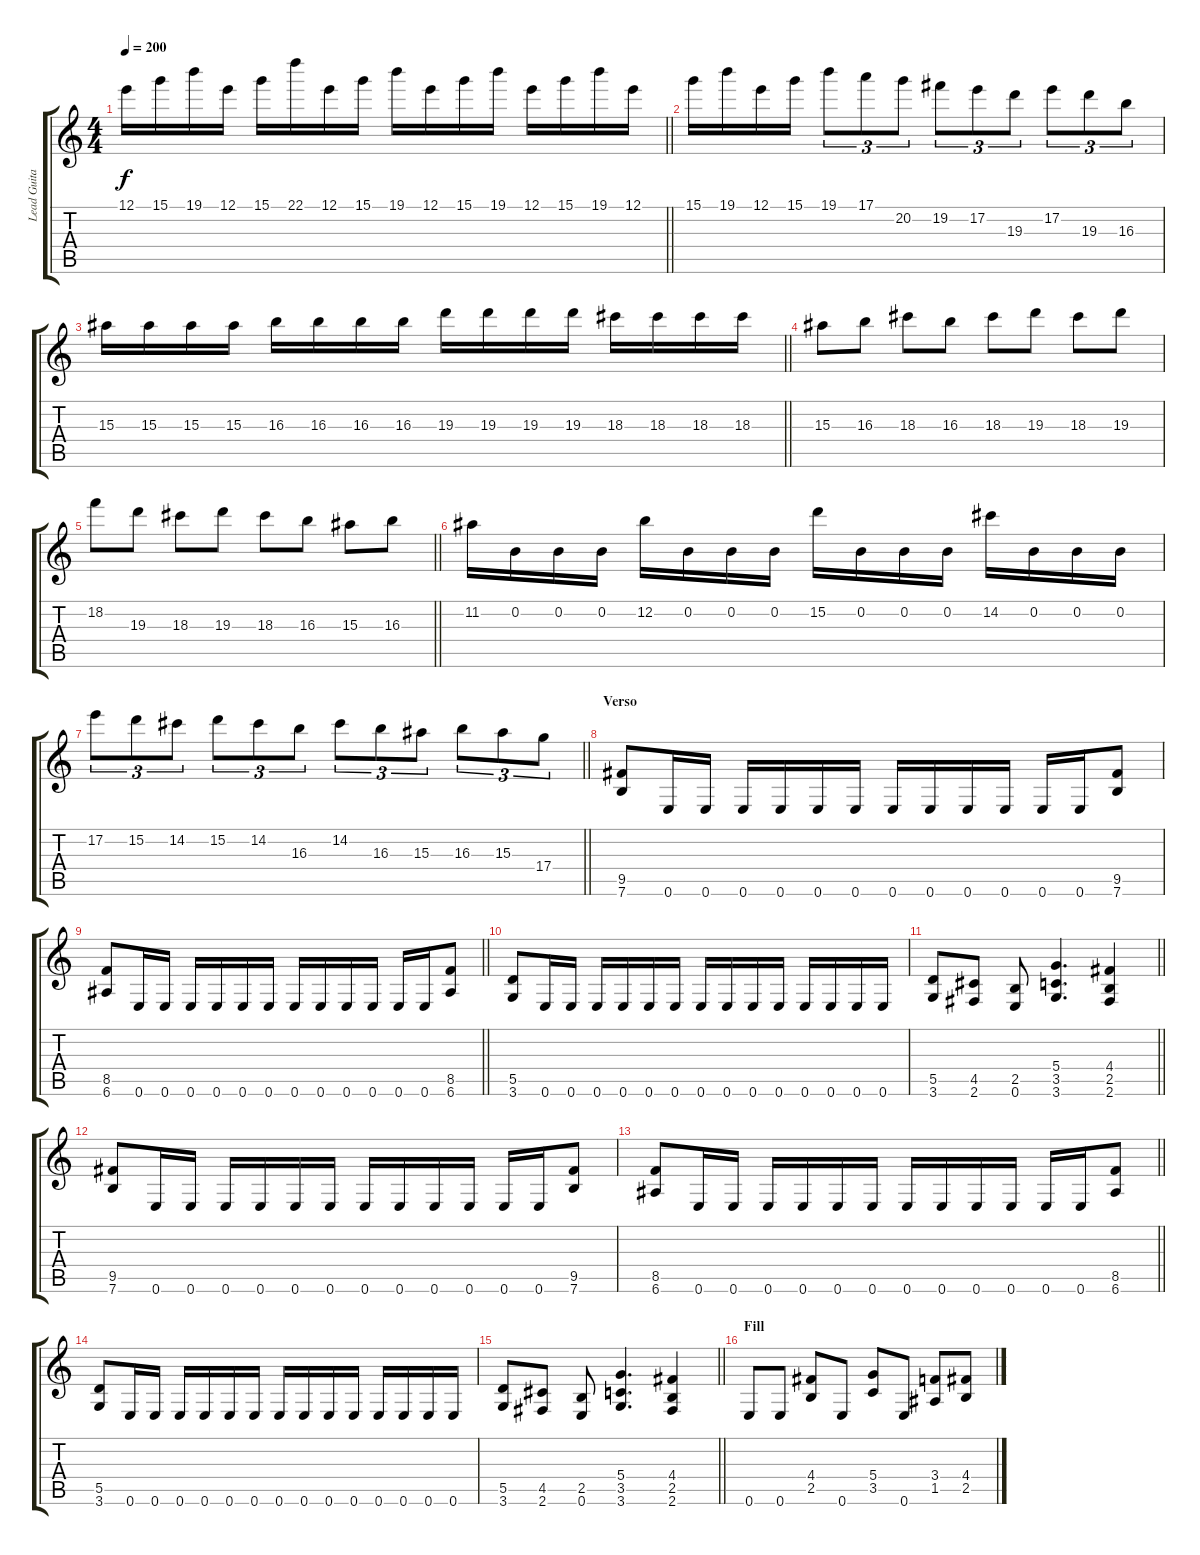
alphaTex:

\track ("Lead Guitar- Distortion" "Lead Guita") {instrument distortionguitar}
\staff {score tabs}
\tuning (E4 B3 G3 D3 A2 E2) {hide}
\ts (4 4)
\tempo 200
\clef g2
\barLineRight lightlight
\ks c
12.1.16{dy f} 15.1.16 19.1.16 12.1.16 15.1.16 22.1.16 12.1.16 15.1.16 19.1.16 12.1.16 15.1.16 19.1.16 12.1.16 15.1.16 19.1.16 12.1.16 |
15.1.16 19.1.16 12.1.16 15.1.16 19.1.8{tu (3 2)} 17.1.8{tu (3 2)} 20.2.8{tu (3 2)} 19.2.8{tu (3 2)} 17.2.8{tu (3 2)} 19.3.8{tu (3 2)} 17.2.8{tu (3 2)} 19.3.8{tu (3 2)} 16.3.8{tu (3 2)} |
\barLineRight lightlight
15.3.16 15.3.16 15.3.16 15.3.16 16.3.16 16.3.16 16.3.16 16.3.16 19.3.16 19.3.16 19.3.16 19.3.16 18.3.16 18.3.16 18.3.16 18.3.16 |
15.3.8 16.3.8 18.3.8 16.3.8 18.3.8 19.3.8 18.3.8 19.3.8 |
\barLineRight lightlight
18.2.8 19.3.8 18.3.8 19.3.8 18.3.8 16.3.8 15.3.8 16.3.8 |
11.2.16 0.2.16 0.2.16 0.2.16 12.2.16 0.2.16 0.2.16 0.2.16 15.2.16 0.2.16 0.2.16 0.2.16 14.2.16 0.2.16 0.2.16 0.2.16 |
\barLineRight lightlight
17.2.8{tu (3 2)} 15.2.8{tu (3 2)} 14.2.8{tu (3 2)} 15.2.8{tu (3 2)} 14.2.8{tu (3 2)} 16.3.8{tu (3 2)} 14.2.8{tu (3 2)} 16.3.8{tu (3 2)} 15.3.8{tu (3 2)} 16.3.8{tu (3 2)} 15.3.8{tu (3 2)} 17.4.8{tu (3 2)} |
\section ("" "Verso")
(9.5 7.6).8 0.6.16 0.6.16 0.6.16 0.6.16 0.6.16 0.6.16 0.6.16 0.6.16 0.6.16 0.6.16 0.6.16 0.6.16 (9.5 7.6).8 |
\barLineRight lightlight
(8.5 6.6).8 0.6.16 0.6.16 0.6.16 0.6.16 0.6.16 0.6.16 0.6.16 0.6.16 0.6.16 0.6.16 0.6.16 0.6.16 (8.5 6.6).8 |
(5.5 3.6).8 0.6.16 0.6.16 0.6.16 0.6.16 0.6.16 0.6.16 0.6.16 0.6.16 0.6.16 0.6.16 0.6.16 0.6.16 0.6.16 0.6.16 |
\barLineRight lightlight
(5.5 3.6).8 (4.5 2.6).8 (2.5 0.6).8 (5.4 3.5 3.6).4{d} (4.4 2.5 2.6).4 |
(9.5 7.6).8 0.6.16 0.6.16 0.6.16 0.6.16 0.6.16 0.6.16 0.6.16 0.6.16 0.6.16 0.6.16 0.6.16 0.6.16 (9.5 7.6).8 |
\barLineRight lightlight
(8.5 6.6).8 0.6.16 0.6.16 0.6.16 0.6.16 0.6.16 0.6.16 0.6.16 0.6.16 0.6.16 0.6.16 0.6.16 0.6.16 (8.5 6.6).8 |
(5.5 3.6).8 0.6.16 0.6.16 0.6.16 0.6.16 0.6.16 0.6.16 0.6.16 0.6.16 0.6.16 0.6.16 0.6.16 0.6.16 0.6.16 0.6.16 |
\barLineRight lightlight
(5.5 3.6).8 (4.5 2.6).8 (2.5 0.6).8 (5.4 3.5 3.6).4{d} (4.4 2.5 2.6).4 |
\section ("" "Fill")
0.6.8 0.6.8 (4.4 2.5).8 0.6.8 (5.4 3.5).8 0.6.8 (3.4 1.5).8 (4.4 2.5).8
